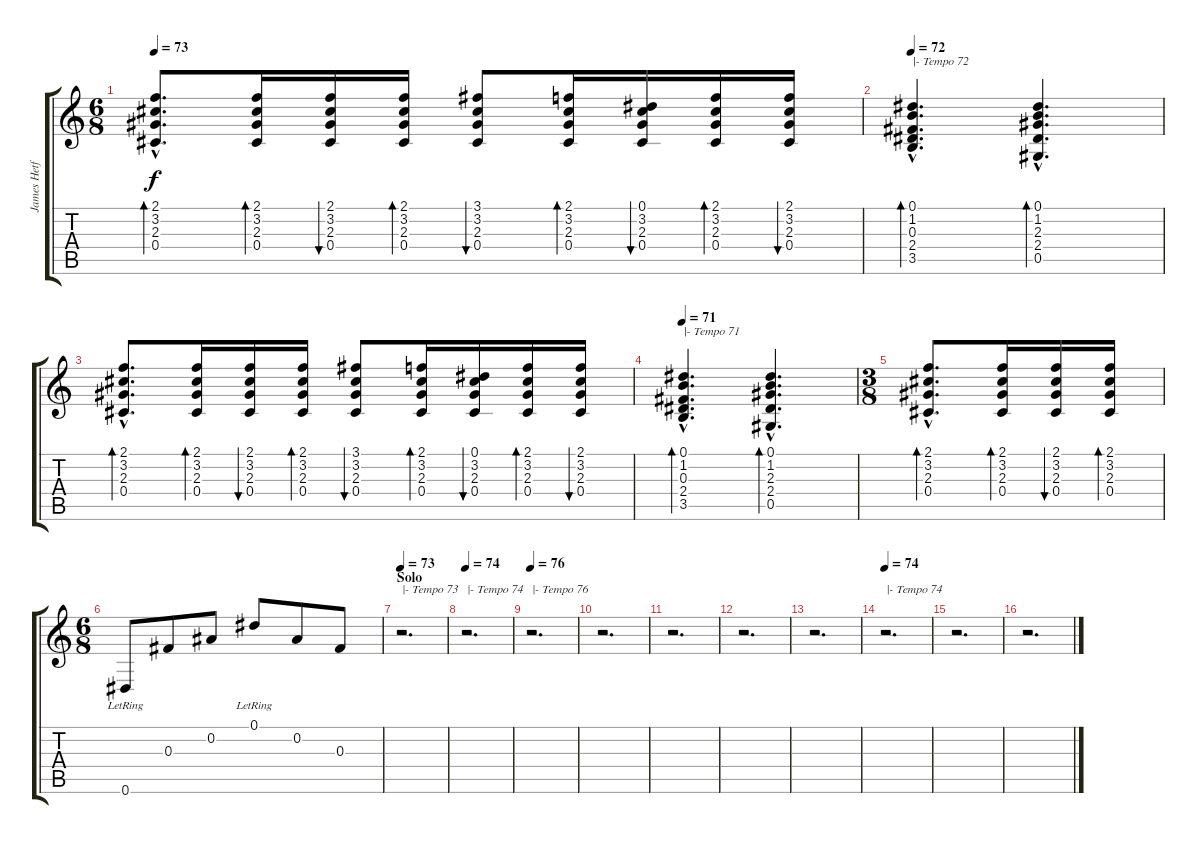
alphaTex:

\track ("James Hetfield (Clean Guitar)" "James Hetf") {instrument electricguitarclean}
\staff {score tabs}
\tuning (Eb4 Bb3 Gb3 Db3 Ab2 Eb2) {hide}
\ts (6 8)
\tempo 73
\clef g2
\ks c
(2.1{hac} 3.2{hac} 2.3{hac} 0.4{hac}).8{d bd 60 dy f} (2.1 3.2 2.3 0.4).16{bd 60} (2.1 3.2 2.3 0.4).16{bu 60} (2.1 3.2 2.3 0.4).16{bd 60} (3.1 3.2 2.3 0.4).8{bu 60} (2.1 3.2 2.3 0.4).16{bd 60} (0.1 3.2 2.3 0.4).16{bu 60} (2.1 3.2 2.3 0.4).16{bd 60} (2.1 3.2 2.3 0.4).16{bu 60} |
\tempo 72
(0.1{hac} 1.2{hac} 0.3{hac} 2.4{hac} 3.5{hac}).4{d bd 60 txt "|- Tempo 72"} (0.1{hac} 1.2{hac} 2.3{hac} 2.4{hac} 0.5{hac}).4{d bd 60} |
(2.1{hac} 3.2{hac} 2.3{hac} 0.4{hac}).8{d bd 60} (2.1 3.2 2.3 0.4).16{bd 60} (2.1 3.2 2.3 0.4).16{bu 60} (2.1 3.2 2.3 0.4).16{bd 60} (3.1 3.2 2.3 0.4).8{bu 60} (2.1 3.2 2.3 0.4).16{bd 60} (0.1 3.2 2.3 0.4).16{bu 60} (2.1 3.2 2.3 0.4).16{bd 60} (2.1 3.2 2.3 0.4).16{bu 60} |
\tempo 71
(0.1{hac} 1.2{hac} 0.3{hac} 2.4{hac} 3.5{hac}).4{d bd 60 txt "|- Tempo 71"} (0.1{hac} 1.2{hac} 2.3{hac} 2.4{hac} 0.5{hac}).4{d bd 60} |
\ts (3 8)
(2.1{hac} 3.2{hac} 2.3{hac} 0.4{hac}).8{d bd 60} (2.1 3.2 2.3 0.4).16{bd 60} (2.1 3.2 2.3 0.4).16{bu 60} (2.1 3.2 2.3 0.4).16{bd 60} |
\ts (6 8)
0.6{lr}.8 0.3.8 0.2.8 0.1{lr}.8 0.2.8 0.3.8 |
\section ("" "Solo")
\tempo 73
r.2{d txt "|- Tempo 73"} |
\tempo 74
r.2{d txt "|- Tempo 74"} |
\tempo 76
r.2{d txt "|- Tempo 76"} |
r.2{d} |
r.2{d} |
r.2{d} |
r.2{d} |
\tempo 74
r.2{d txt "|- Tempo 74"} |
r.2{d} |
r.2{d}
